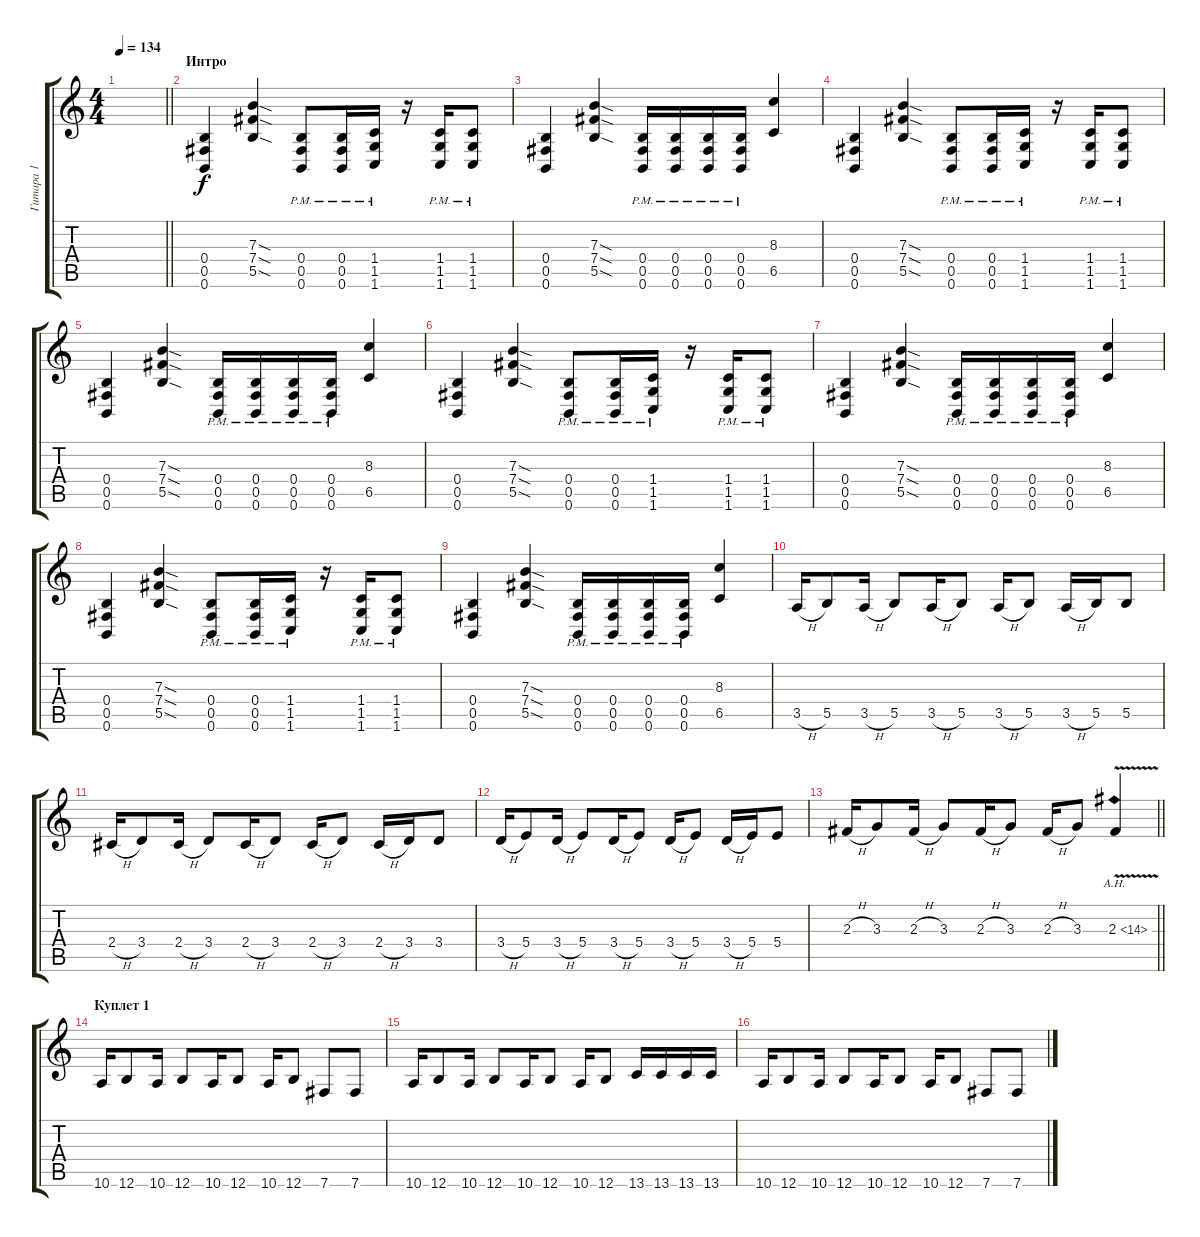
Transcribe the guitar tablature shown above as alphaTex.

\track ("Гитара 1" "Гитара 1") {instrument distortionguitar}
\staff {score tabs}
\tuning (Db4 Ab3 E3 B2 Gb2 B1) {hide}
\ts (4 4)
\tempo 134
\clef g2
\barLineRight lightlight
\ks c
|
\section ("" "Интро")
(0.4 0.5 0.6).4 (7.3{sod} 7.4{sod} 5.5{sod}).4 (0.4{pm} 0.5{pm} 0.6{pm}).8 (0.4{pm} 0.5{pm} 0.6{pm}).16 (1.4{pm} 1.5{pm} 1.6{pm}).16 r.16 (1.4{pm} 1.5{pm} 1.6{pm}).16 (1.4{pm} 1.5{pm} 1.6{pm}).8 |
(0.4 0.5 0.6).4 (7.3{sod} 7.4{sod} 5.5{sod}).4 (0.4{pm} 0.5{pm} 0.6{pm}).16 (0.4{pm} 0.5{pm} 0.6{pm}).16 (0.4{pm} 0.5{pm} 0.6{pm}).16 (0.4 0.5 0.6{pm}).16 (8.3 6.5).4 |
(0.4 0.5 0.6).4 (7.3{sod} 7.4{sod} 5.5{sod}).4 (0.4{pm} 0.5{pm} 0.6{pm}).8 (0.4{pm} 0.5{pm} 0.6{pm}).16 (1.4{pm} 1.5{pm} 1.6{pm}).16 r.16 (1.4{pm} 1.5{pm} 1.6{pm}).16 (1.4{pm} 1.5{pm} 1.6{pm}).8 |
(0.4 0.5 0.6).4 (7.3{sod} 7.4{sod} 5.5{sod}).4 (0.4{pm} 0.5{pm} 0.6{pm}).16 (0.4{pm} 0.5{pm} 0.6{pm}).16 (0.4{pm} 0.5{pm} 0.6{pm}).16 (0.4 0.5 0.6{pm}).16 (8.3 6.5).4 |
(0.4 0.5 0.6).4 (7.3{sod} 7.4{sod} 5.5{sod}).4 (0.4{pm} 0.5{pm} 0.6{pm}).8 (0.4{pm} 0.5{pm} 0.6{pm}).16 (1.4{pm} 1.5{pm} 1.6{pm}).16 r.16 (1.4{pm} 1.5{pm} 1.6{pm}).16 (1.4{pm} 1.5{pm} 1.6{pm}).8 |
(0.4 0.5 0.6).4 (7.3{sod} 7.4{sod} 5.5{sod}).4 (0.4{pm} 0.5{pm} 0.6{pm}).16 (0.4{pm} 0.5{pm} 0.6{pm}).16 (0.4{pm} 0.5{pm} 0.6{pm}).16 (0.4 0.5 0.6{pm}).16 (8.3 6.5).4 |
(0.4 0.5 0.6).4 (7.3{sod} 7.4{sod} 5.5{sod}).4 (0.4{pm} 0.5{pm} 0.6{pm}).8 (0.4{pm} 0.5{pm} 0.6{pm}).16 (1.4{pm} 1.5{pm} 1.6{pm}).16 r.16 (1.4{pm} 1.5{pm} 1.6{pm}).16 (1.4{pm} 1.5{pm} 1.6{pm}).8 |
(0.4 0.5 0.6).4 (7.3{sod} 7.4{sod} 5.5{sod}).4 (0.4{pm} 0.5{pm} 0.6{pm}).16 (0.4{pm} 0.5{pm} 0.6{pm}).16 (0.4{pm} 0.5{pm} 0.6{pm}).16 (0.4 0.5 0.6{pm}).16 (8.3 6.5).4 |
3.5{h}.16 5.5.8 3.5{h}.16 5.5.8 3.5{h}.16 5.5.8 3.5{h}.16 5.5.8 3.5{h}.16 5.5.16 5.5.8 |
2.4{h}.16 3.4.8 2.4{h}.16 3.4.8 2.4{h}.16 3.4.8 2.4{h}.16 3.4.8 2.4{h}.16 3.4.16 3.4.8 |
3.4{h}.16 5.4.8 3.4{h}.16 5.4.8 3.4{h}.16 5.4.8 3.4{h}.16 5.4.8 3.4{h}.16 5.4.16 5.4.8 |
\barLineRight lightlight
2.3{h}.16 3.3.8 2.3{h}.16 3.3.8 2.3{h}.16 3.3.8 2.3{h}.16 3.3.8 2.3{ah 12 v}.4 |
\section ("" "Куплет 1")
10.6.16 12.6.8 10.6.16 12.6.8 10.6.16 12.6.8 10.6.16 12.6.8 7.6.8 7.6.8 |
10.6.16 12.6.8 10.6.16 12.6.8 10.6.16 12.6.8 10.6.16 12.6.8 13.6.16 13.6.16 13.6.16 13.6.16 |
10.6.16 12.6.8 10.6.16 12.6.8 10.6.16 12.6.8 10.6.16 12.6.8 7.6.8 7.6.8
